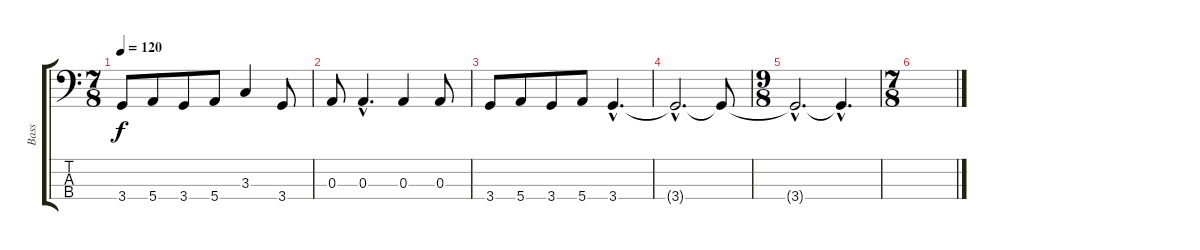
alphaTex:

\track ("Bass" "Bass") {instrument electricbassfinger}
\staff {score tabs}
\tuning (G2 D2 A1 E1) {hide}
\ts (7 8)
\tempo 120
\clef f4
\ks c
3.4.8{dy f} 5.4.8 3.4.8 5.4.8 3.3.4 3.4.8 |
0.3.8 0.3{hac}.4{d} 0.3.4 0.3.8 |
3.4.8 5.4.8 3.4.8 5.4.8 3.4{hac}.4{d} |
3.4{hac t}.2{d} 3.4{t}.8 |
\ts (9 8)
3.4{hac t}.2{d} 3.4{hac t}.4{d} |
\ts (7 8)
